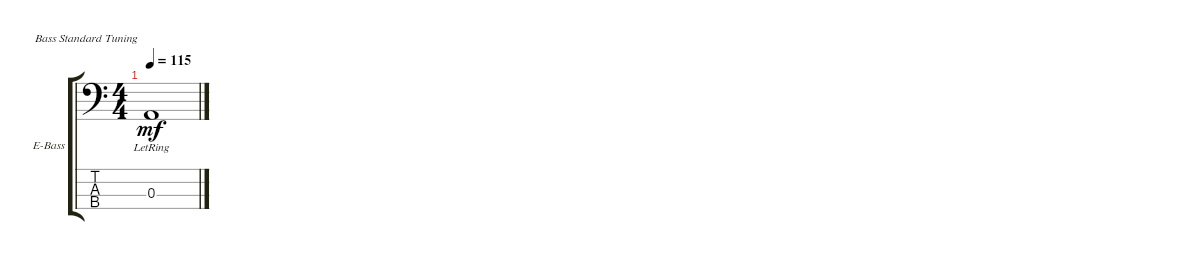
\defaultSystemsLayout 4
\bracketExtendMode groupsimilarinstruments
\firstSystemTrackNameOrientation horizontal
\otherSystemsTrackNameOrientation horizontal
\track ("Electric Bass" "E-Bass") {instrument electricbassfinger}
\staff {score tabs}
\tuning (G2 D2 A1 E1)
\ts (4 4)
\tempo 115
\clef f4
\ks c
0.3{lr t}.1{dy mf}
